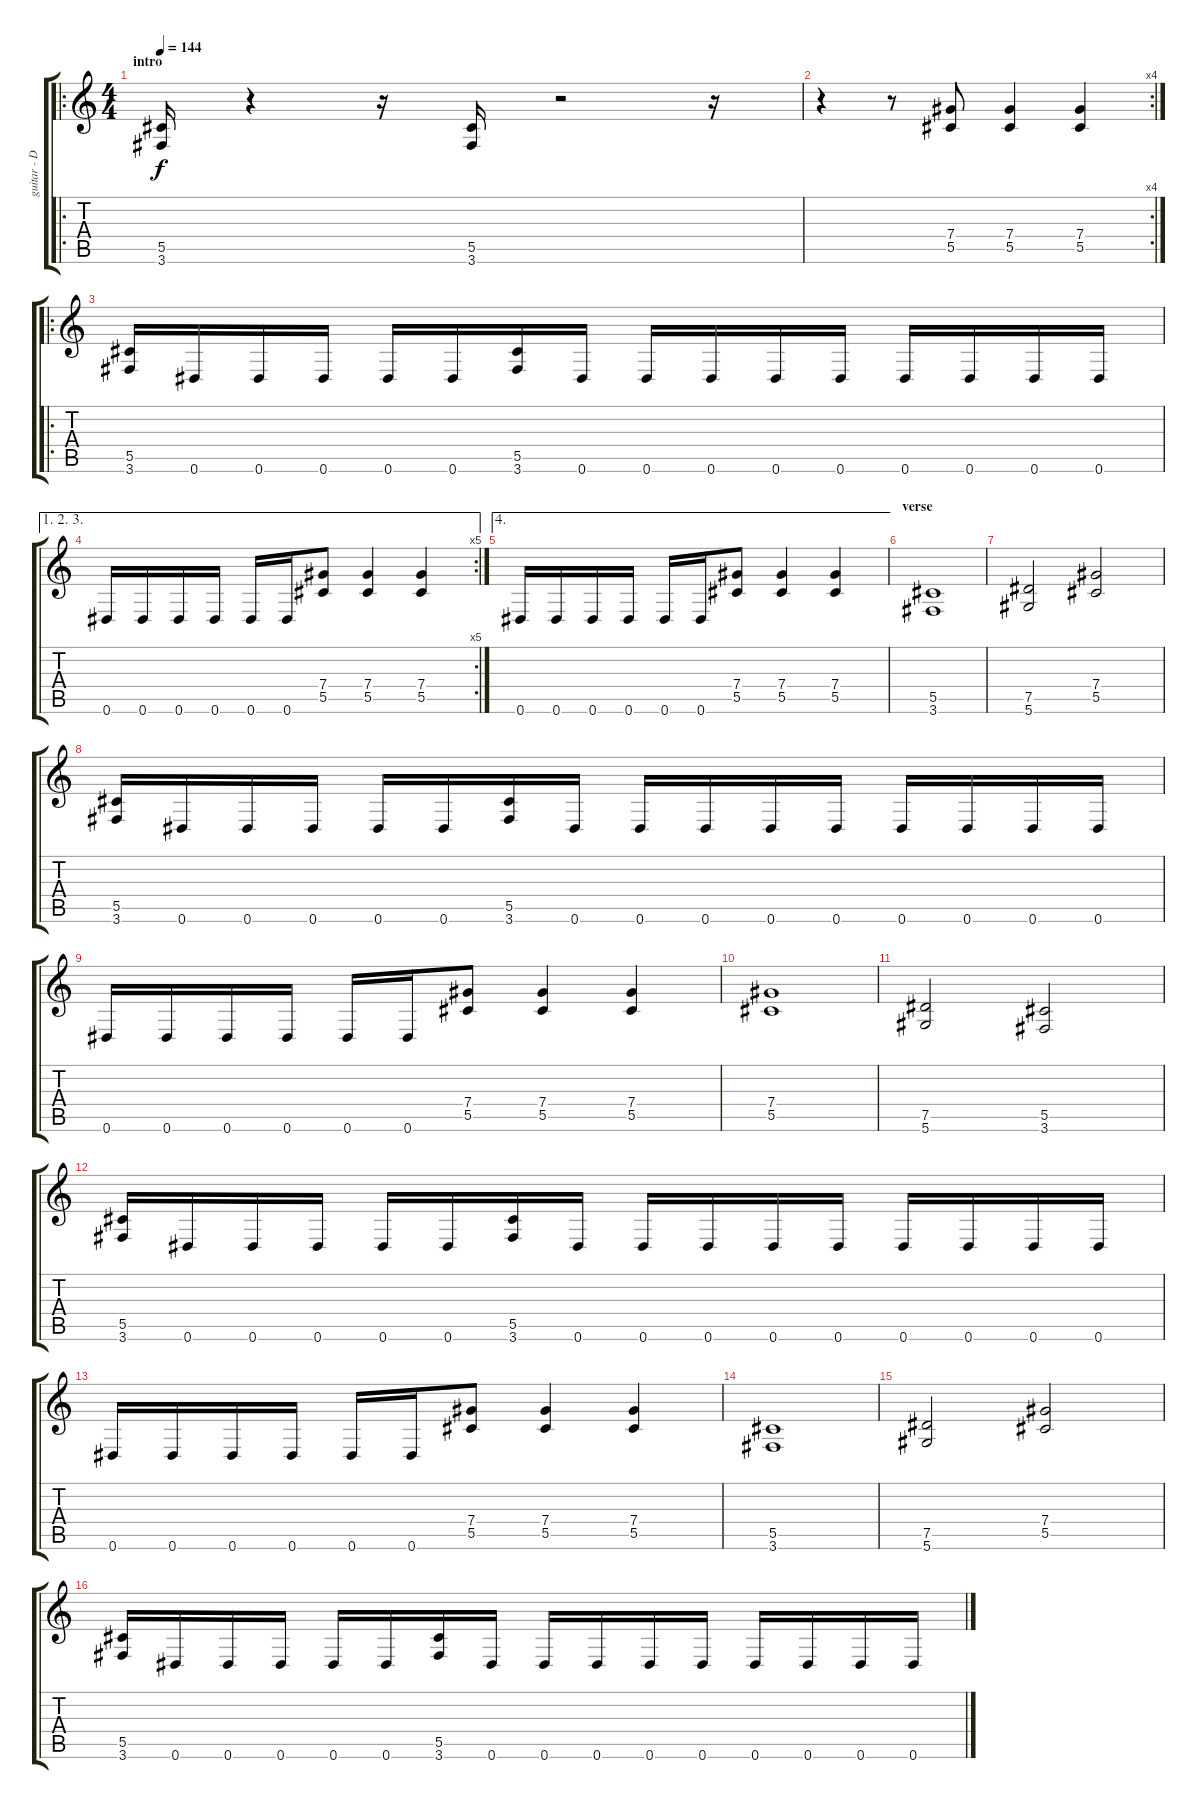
\track ("guitar - D#" "guitar - D") {instrument overdrivenguitar}
\staff {score tabs}
\tuning (Eb4 Bb3 Gb3 Db3 Ab2 Eb2) {hide}
\ro
\ts (4 4)
\section ("" "intro")
\tempo 144
\clef g2
\ks c
(5.5 3.6).16{dy f instrument overdrivenguitar} r.4 r.16 (5.5 3.6).16 r.2 r.16 |
\rc 4
r.4 r.8 (7.4 5.5).8 (7.4 5.5).4 (7.4 5.5).4 |
\ro
(5.5 3.6).16 0.6.16 0.6.16 0.6.16 0.6.16 0.6.16 (5.5 3.6).16 0.6.16 0.6.16 0.6.16 0.6.16 0.6.16 0.6.16 0.6.16 0.6.16 0.6.16 |
\ae (1 2 3)
\rc 5
0.6.16 0.6.16 0.6.16 0.6.16 0.6.16 0.6.16 (7.4 5.5).8 (7.4 5.5).4 (7.4 5.5).4 |
\ae 4
0.6.16 0.6.16 0.6.16 0.6.16 0.6.16 0.6.16 (7.4 5.5).8 (7.4 5.5).4 (7.4 5.5).4 |
\section ("" "verse")
(5.5 3.6).1 |
(7.5 5.6).2 (7.4 5.5).2 |
(5.5 3.6).16 0.6.16 0.6.16 0.6.16 0.6.16 0.6.16 (5.5 3.6).16 0.6.16 0.6.16 0.6.16 0.6.16 0.6.16 0.6.16 0.6.16 0.6.16 0.6.16 |
0.6.16 0.6.16 0.6.16 0.6.16 0.6.16 0.6.16 (7.4 5.5).8 (7.4 5.5).4 (7.4 5.5).4 |
(7.4 5.5).1 |
(7.5 5.6).2 (5.5 3.6).2 |
(5.5 3.6).16 0.6.16 0.6.16 0.6.16 0.6.16 0.6.16 (5.5 3.6).16 0.6.16 0.6.16 0.6.16 0.6.16 0.6.16 0.6.16 0.6.16 0.6.16 0.6.16 |
0.6.16 0.6.16 0.6.16 0.6.16 0.6.16 0.6.16 (7.4 5.5).8 (7.4 5.5).4 (7.4 5.5).4 |
(5.5 3.6).1 |
(7.5 5.6).2 (7.4 5.5).2 |
(5.5 3.6).16 0.6.16 0.6.16 0.6.16 0.6.16 0.6.16 (5.5 3.6).16 0.6.16 0.6.16 0.6.16 0.6.16 0.6.16 0.6.16 0.6.16 0.6.16 0.6.16
